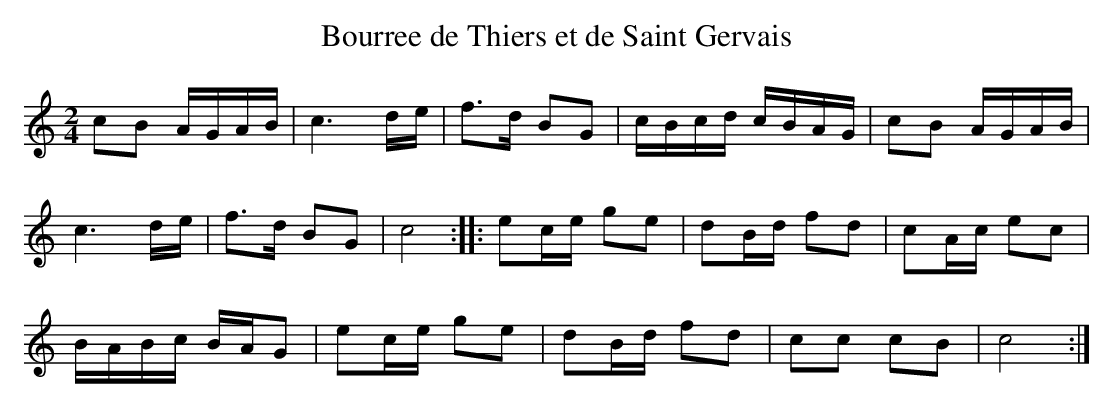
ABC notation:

X:1
T:Bourree de Thiers et de Saint Gervais
L:1/16
M:2/4
K:C major
c2B2 AGAB | c6 de | f3d B2G2 | cBcd cBAG | c2B2 AGAB |
c6 de | f3d B2G2 | c8 :: e2ce g2e2 | d2Bd f2d2 | c2Ac e2c2 |
BABc BAG2 | e2ce g2e2 | d2Bd f2d2 | c2c2 c2B2 | c8 :|
